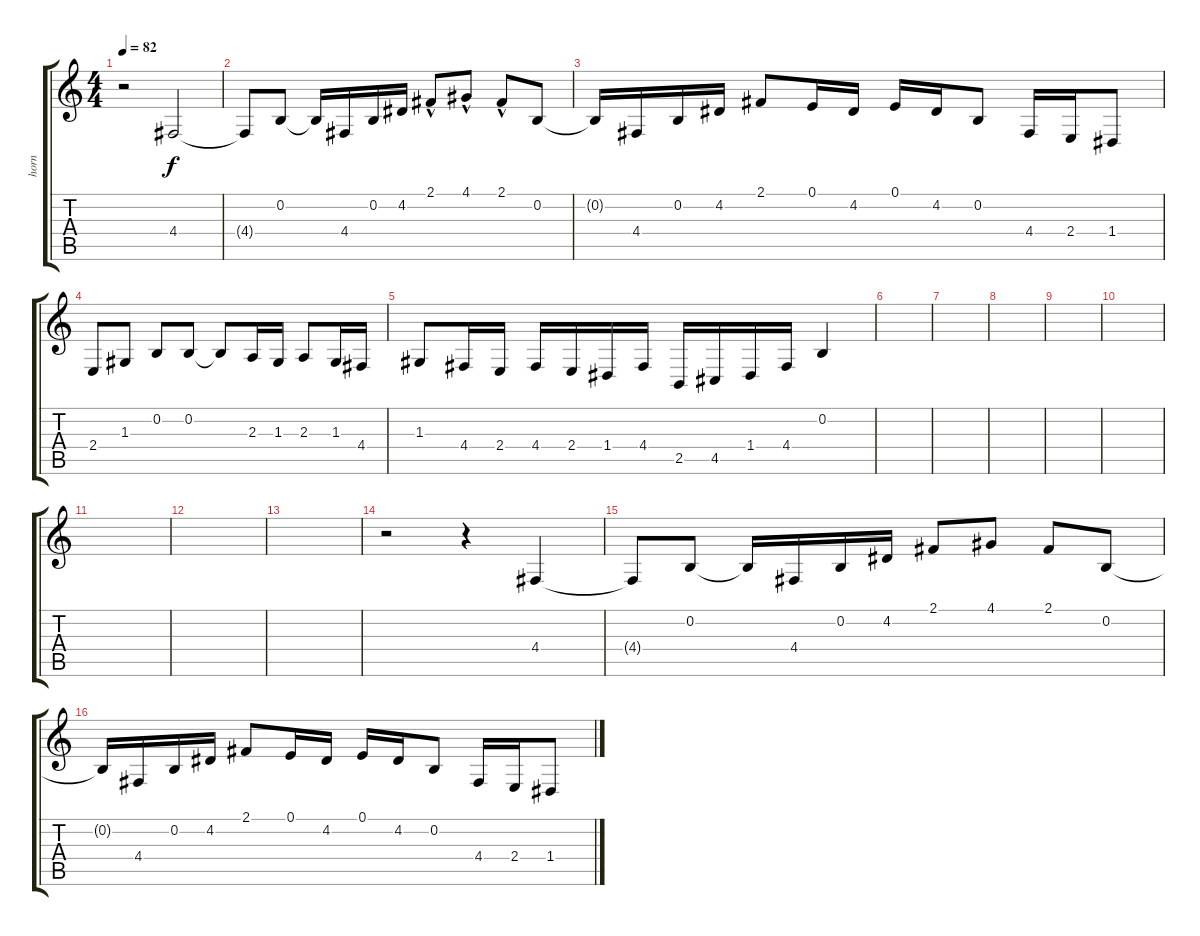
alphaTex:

\track ("horn" "horn") {instrument frenchhorn}
\staff {score tabs}
\tuning (E4 B3 G3 D3 A2 E2) {hide}
\ts (4 4)
\tempo 82
\clef g2
\ks c
r.2{dy f} 4.4.2 |
4.4{t}.8 0.2.8 0.2{t}.16 4.4.16 0.2.16 4.2.16 2.1{hac}.8 4.1{hac}.8 2.1{hac}.8 0.2.8 |
0.2{t}.16 4.4.16 0.2.16 4.2.16 2.1.8 0.1.16 4.2.16 0.1.16 4.2.16 0.2.8 4.4.16 2.4.16 1.4.8 |
2.4.8 1.3.8 0.2.8 0.2.8 0.2{t}.8 2.3.16 1.3.16 2.3.8 1.3.16 4.4.16 |
1.3.8 4.4.16 2.4.16 4.4.16 2.4.16 1.4.16 4.4.16 2.5.16 4.5.16 1.4.16 4.4.16 0.2.4 |
|
|
|
|
|
|
|
|
r.2 r.4 4.4.4{volume 9} |
4.4{t}.8 0.2.8 0.2{t}.16 4.4.16 0.2.16 4.2.16 2.1.8 4.1.8 2.1.8 0.2.8 |
0.2{t}.16 4.4.16 0.2.16 4.2.16 2.1.8 0.1.16 4.2.16 0.1.16 4.2.16 0.2.8 4.4.16 2.4.16 1.4.8
